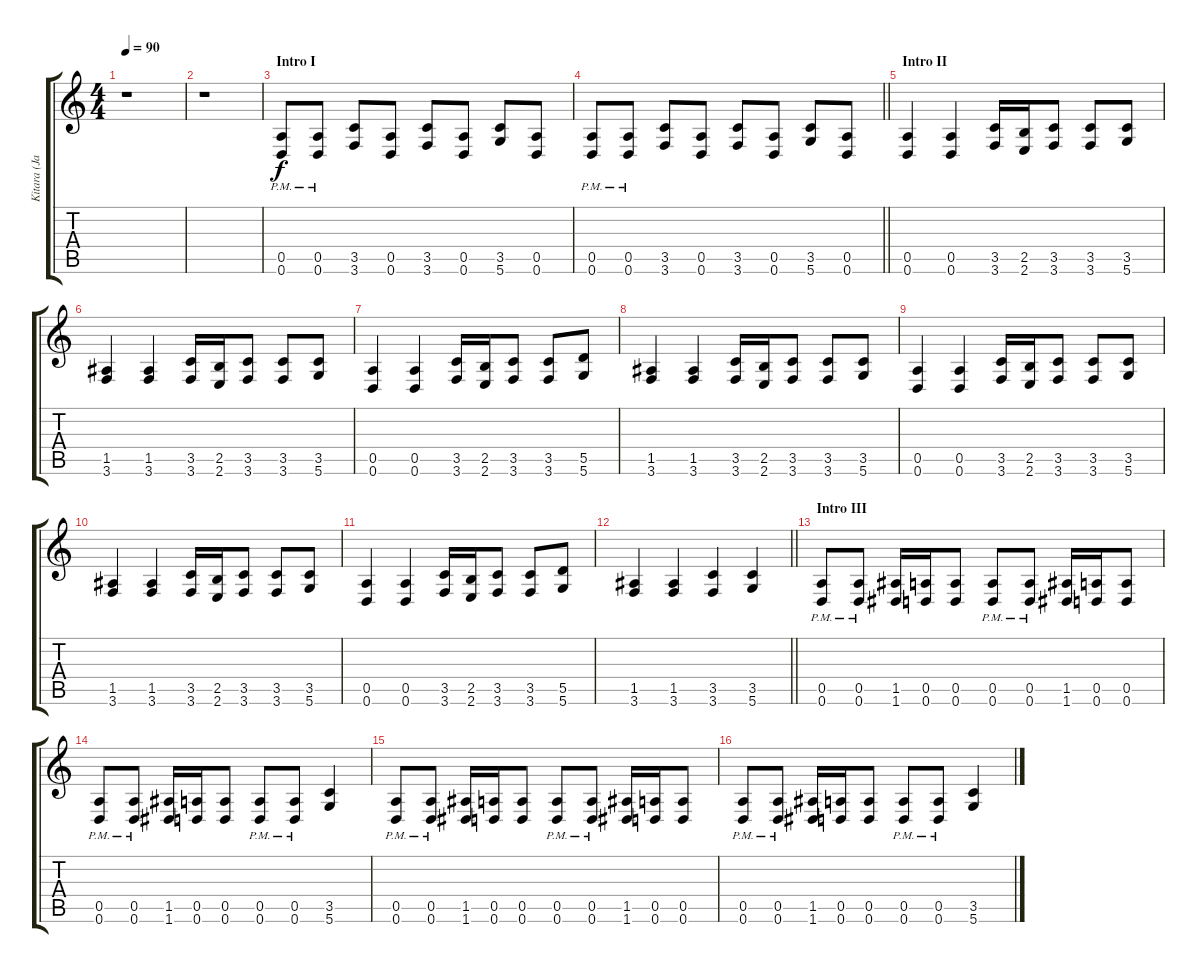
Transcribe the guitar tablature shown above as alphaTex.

\track ("Kitara (Jarkko Petosalmi)" "Kitara (Ja") {instrument distortionguitar}
\staff {score tabs}
\tuning (E4 B3 G3 D3 A2 D2) {hide}
\ts (4 4)
\tempo 90
\clef g2
\ks c
r.1{dy f instrument distortionguitar} |
r.1 |
\section ("" "Intro I")
(0.5{pm} 0.6{pm}).8 (0.5{pm} 0.6{pm}).8 (3.5 3.6).8 (0.5 0.6).8 (3.5 3.6).8 (0.5 0.6).8 (3.5 5.6).8 (0.5 0.6).8 |
\barLineRight lightlight
(0.5{pm} 0.6{pm}).8 (0.5{pm} 0.6{pm}).8 (3.5 3.6).8 (0.5 0.6).8 (3.5 3.6).8 (0.5 0.6).8 (3.5 5.6).8 (0.5 0.6).8 |
\section ("" "Intro II")
(0.5 0.6).4 (0.5 0.6).4 (3.5 3.6).16 (2.5 2.6).16 (3.5 3.6).8 (3.5 3.6).8 (3.5 5.6).8 |
(1.5 3.6).4 (1.5 3.6).4 (3.5 3.6).16 (2.5 2.6).16 (3.5 3.6).8 (3.5 3.6).8 (3.5 5.6).8 |
(0.5 0.6).4 (0.5 0.6).4 (3.5 3.6).16 (2.5 2.6).16 (3.5 3.6).8 (3.5 3.6).8 (5.5 5.6).8 |
(1.5 3.6).4 (1.5 3.6).4 (3.5 3.6).16 (2.5 2.6).16 (3.5 3.6).8 (3.5 3.6).8 (3.5 5.6).8 |
(0.5 0.6).4 (0.5 0.6).4 (3.5 3.6).16 (2.5 2.6).16 (3.5 3.6).8 (3.5 3.6).8 (3.5 5.6).8 |
(1.5 3.6).4 (1.5 3.6).4 (3.5 3.6).16 (2.5 2.6).16 (3.5 3.6).8 (3.5 3.6).8 (3.5 5.6).8 |
(0.5 0.6).4 (0.5 0.6).4 (3.5 3.6).16 (2.5 2.6).16 (3.5 3.6).8 (3.5 3.6).8 (5.5 5.6).8 |
\barLineRight lightlight
(1.5 3.6).4 (1.5 3.6).4 (3.5 3.6).4 (3.5 5.6).4 |
\section ("" "Intro III")
(0.5{pm} 0.6{pm}).8 (0.5{pm} 0.6{pm}).8 (1.5 1.6).16 (0.5 0.6).16 (0.5 0.6).8 (0.5{pm} 0.6{pm}).8 (0.5{pm} 0.6{pm}).8 (1.5 1.6).16 (0.5 0.6).16 (0.5 0.6).8 |
(0.5{pm} 0.6{pm}).8 (0.5{pm} 0.6{pm}).8 (1.5 1.6).16 (0.5 0.6).16 (0.5 0.6).8 (0.5{pm} 0.6{pm}).8 (0.5{pm} 0.6{pm}).8 (3.5 5.6).4 |
(0.5{pm} 0.6{pm}).8 (0.5{pm} 0.6{pm}).8 (1.5 1.6).16 (0.5 0.6).16 (0.5 0.6).8 (0.5{pm} 0.6{pm}).8 (0.5{pm} 0.6{pm}).8 (1.5 1.6).16 (0.5 0.6).16 (0.5 0.6).8 |
(0.5{pm} 0.6{pm}).8 (0.5{pm} 0.6{pm}).8 (1.5 1.6).16 (0.5 0.6).16 (0.5 0.6).8 (0.5{pm} 0.6{pm}).8 (0.5{pm} 0.6{pm}).8 (3.5 5.6).4
